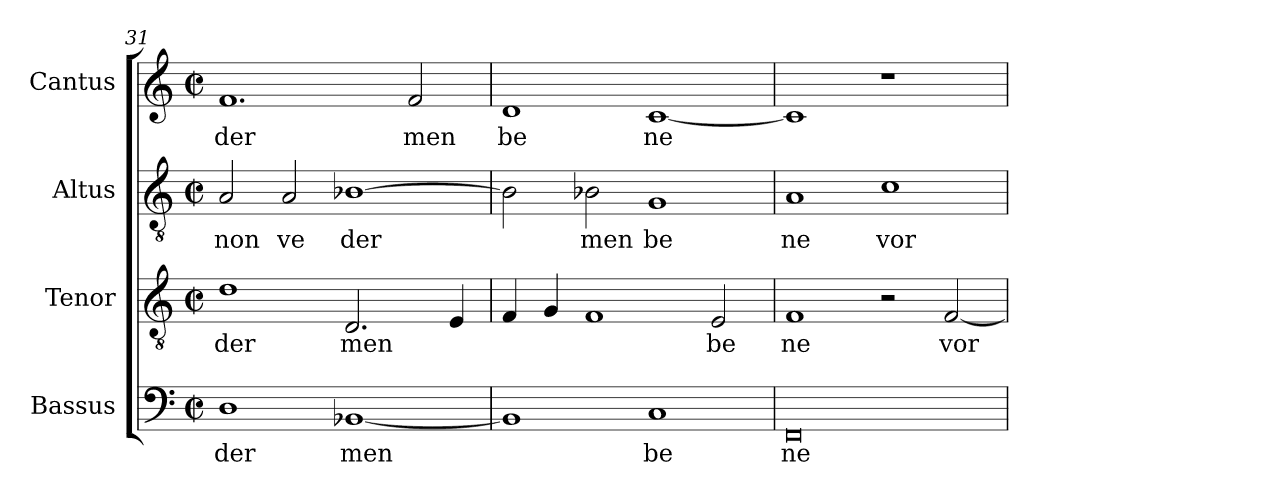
**kern	**text	**kern	**text	**kern	**text	**kern	**text
*part4	*part4	*part3	*part3	*part2	*part2	*part1	*part1
*staff4	*staff4	*staff3	*staff3	*staff2	*staff2	*staff1	*staff1
*I"Bassus	*	*I"Tenor	*	*I"Altus	*	*I"Cantus	*
!!LO:PB:g=z
*clefF4	*	*clefGv2	*	*clefGv2	*	*clefG2	*
*k[]	*	*k[]	*	*k[]	*	*k[]	*
*C:	*	*C:	*	*C:	*	*C:	*
*M2/2	*	*M2/2	*	*M2/2	*	*M2/2	*
*met(c|)	*	*met(c|)	*	*met(c|)	*	*met(c|)	*
=31	=31	=31	=31	=31	=31	=31	=31
!	!LO:LY:b:cj	!	!LO:LY:b:cj	!	!LO:LY:b:cj	!	!LO:LY:b:cj
1D	-der	1d	-der	2A/	non	1.f	der
!	!	!	!	!	!LO:LY:b:cj	!	!
.	.	.	.	2A/	ve	.	.
!	!LO:LY:b:cj	!	!LO:LY:b:cj	!	!LO:LY:b:cj	!	!
[<1BB-X	men	2.D/	men	[>1B-X	der	.	.
!	!	!	!	!	!	!	!LO:LY:b:cj
.	.	.	.	.	.	2f/	men
!	!	!	!LO:LY:b:cj	!	!	!	!
.	.	4E/	.	.	.	.	.
=32	=32	=32	=32	=32	=32	=32	=32
!	!LO:LY:b:cj	!	!LO:LY:b:cj	!	!LO:LY:b:cj	!	!LO:LY:b:cj
1BB-]	.	4F/	.	2B-\]	.	1d	be
!	!	!	!LO:LY:b:cj	!	!	!	!
.	.	4G/	.	.	.	.	.
!	!	!	!LO:LY:b:cj	!	!LO:LY:b:cj	!	!
.	.	1F	.	2B-X\	men	.	.
!	!LO:LY:b:cj	!	!	!	!LO:LY:b:cj	!	!LO:LY:b:cj
1C	be	.	.	1G	be	[<1c	ne
!	!	!	!LO:LY:b:cj	!	!	!	!
.	.	2E/	be	.	.	.	.
=33	=33	=33	=33	=33	=33	=33	=33
!	!LO:LY:b:cj	!	!LO:LY:b:cj	!	!LO:LY:b:cj	!	!LO:LY:b:cj
0FF	ne	1F	ne	1A	ne	1c]	.
!	!	!	!	!	!LO:LY:b:cj	!	!
.	.	2r	.	1c	vor	1r	.
!	!	!	!LO:LY:b:cj	!	!	!	!
.	.	[<2F/	vor	.	.	.	.
=	=	=	=	=	=	=	=
*-	*-	*-	*-	*-	*-	*-	*-
